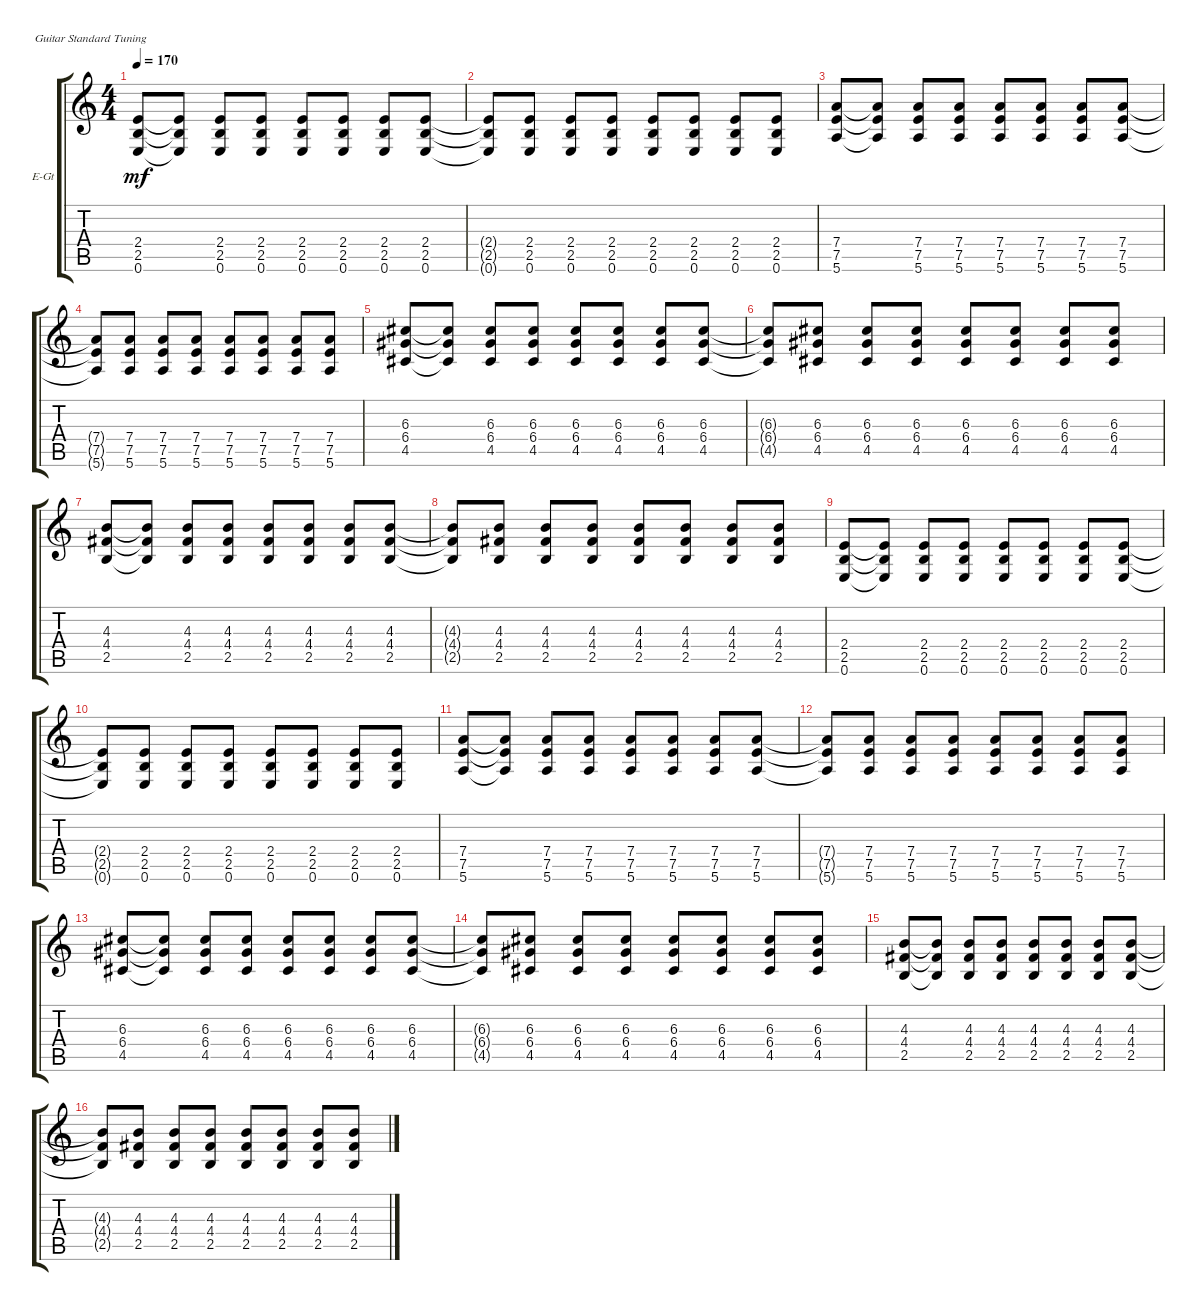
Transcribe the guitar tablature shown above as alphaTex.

\defaultSystemsLayout 4
\bracketExtendMode groupsimilarinstruments
\firstSystemTrackNameOrientation horizontal
\otherSystemsTrackNameOrientation horizontal
\track ("Electric Guitar" "E-Gt") {instrument distortionguitar}
\staff {score tabs}
\tuning (E4 B3 G3 D3 A2 E2)
\ts (4 4)
\tempo 170
\clef g2
\ks c
(0.6 2.4 2.5).8{dy mf} (0.6{t} 2.4{t} 2.5{t}).8 (0.6 2.5 2.4).8 (0.6 2.5 2.4).8 (0.6 2.5 2.4).8 (0.6 2.5 2.4).8 (0.6 2.5 2.4).8 (0.6 2.5 2.4).8 |
(0.6{t} 2.5{t} 2.4{t}).8 (0.6 2.5 2.4).8 (0.6 2.5 2.4).8 (0.6 2.5 2.4).8 (0.6 2.5 2.4).8 (0.6 2.5 2.4).8 (0.6 2.5 2.4).8 (0.6 2.5 2.4).8 |
(5.6 7.5 7.4).8 (5.6{t} 7.5{t} 7.4{t}).8 (5.6 7.5 7.4).8 (5.6 7.5 7.4).8 (5.6 7.5 7.4).8 (5.6 7.5 7.4).8 (5.6 7.5 7.4).8 (5.6 7.5 7.4).8 |
(7.4{t} 7.5{t} 5.6{t}).8 (5.6 7.5 7.4).8 (5.6 7.5 7.4).8 (5.6 7.5 7.4).8 (5.6 7.5 7.4).8 (5.6 7.5 7.4).8 (5.6 7.5 7.4).8 (5.6 7.5 7.4).8 |
(4.5 6.4 6.3).8 (4.5{t} 6.4{t} 6.3{t}).8 (4.5 6.4 6.3).8 (4.5 6.4 6.3).8 (4.5 6.4 6.3).8 (4.5 6.4 6.3).8 (4.5 6.4 6.3).8 (4.5 6.4 6.3).8 |
(4.5{t} 6.3{t} 6.4{t}).8 (4.5 6.3 6.4).8 (4.5 6.3 6.4).8 (4.5 6.3 6.4).8 (4.5 6.3 6.4).8 (4.5 6.3 6.4).8 (4.5 6.3 6.4).8 (4.5 6.4 6.3).8 |
(2.5 4.4 4.3).8 (2.5{t} 4.4{t} 4.3{t}).8 (2.5 4.4 4.3).8 (2.5 4.4 4.3).8 (2.5 4.4 4.3).8 (2.5 4.4 4.3).8 (2.5 4.4 4.3).8 (2.5 4.4 4.3).8 |
(4.3{t} 4.4{t} 2.5{t}).8 (2.5 4.4 4.3).8 (2.5 4.4 4.3).8 (2.5 4.4 4.3).8 (2.5 4.4 4.3).8 (2.5 4.4 4.3).8 (2.5 4.4 4.3).8 (2.5 4.4 4.3).8 |
(0.6 2.4 2.5).8 (0.6{t} 2.4{t} 2.5{t}).8 (0.6 2.5 2.4).8 (0.6 2.5 2.4).8 (0.6 2.5 2.4).8 (0.6 2.5 2.4).8 (0.6 2.5 2.4).8 (0.6 2.5 2.4).8 |
(0.6{t} 2.5{t} 2.4{t}).8 (0.6 2.5 2.4).8 (0.6 2.5 2.4).8 (0.6 2.5 2.4).8 (0.6 2.5 2.4).8 (0.6 2.5 2.4).8 (0.6 2.5 2.4).8 (0.6 2.5 2.4).8 |
(5.6 7.5 7.4).8 (5.6{t} 7.5{t} 7.4{t}).8 (5.6 7.5 7.4).8 (5.6 7.5 7.4).8 (5.6 7.5 7.4).8 (5.6 7.5 7.4).8 (5.6 7.5 7.4).8 (5.6 7.5 7.4).8 |
(7.4{t} 7.5{t} 5.6{t}).8 (5.6 7.5 7.4).8 (5.6 7.5 7.4).8 (5.6 7.5 7.4).8 (5.6 7.5 7.4).8 (5.6 7.5 7.4).8 (5.6 7.5 7.4).8 (5.6 7.5 7.4).8 |
(4.5 6.4 6.3).8 (4.5{t} 6.4{t} 6.3{t}).8 (4.5 6.4 6.3).8 (4.5 6.4 6.3).8 (4.5 6.4 6.3).8 (4.5 6.4 6.3).8 (4.5 6.4 6.3).8 (4.5 6.4 6.3).8 |
(4.5{t} 6.3{t} 6.4{t}).8 (4.5 6.3 6.4).8 (4.5 6.3 6.4).8 (4.5 6.3 6.4).8 (4.5 6.3 6.4).8 (4.5 6.3 6.4).8 (4.5 6.3 6.4).8 (4.5 6.4 6.3).8 |
(2.5 4.4 4.3).8 (2.5{t} 4.4{t} 4.3{t}).8 (2.5 4.4 4.3).8 (2.5 4.4 4.3).8 (2.5 4.4 4.3).8 (2.5 4.4 4.3).8 (2.5 4.4 4.3).8 (2.5 4.4 4.3).8 |
(4.3{t} 4.4{t} 2.5{t}).8 (2.5 4.4 4.3).8 (2.5 4.4 4.3).8 (2.5 4.4 4.3).8 (2.5 4.4 4.3).8 (2.5 4.4 4.3).8 (2.5 4.4 4.3).8 (2.5 4.4 4.3).8
